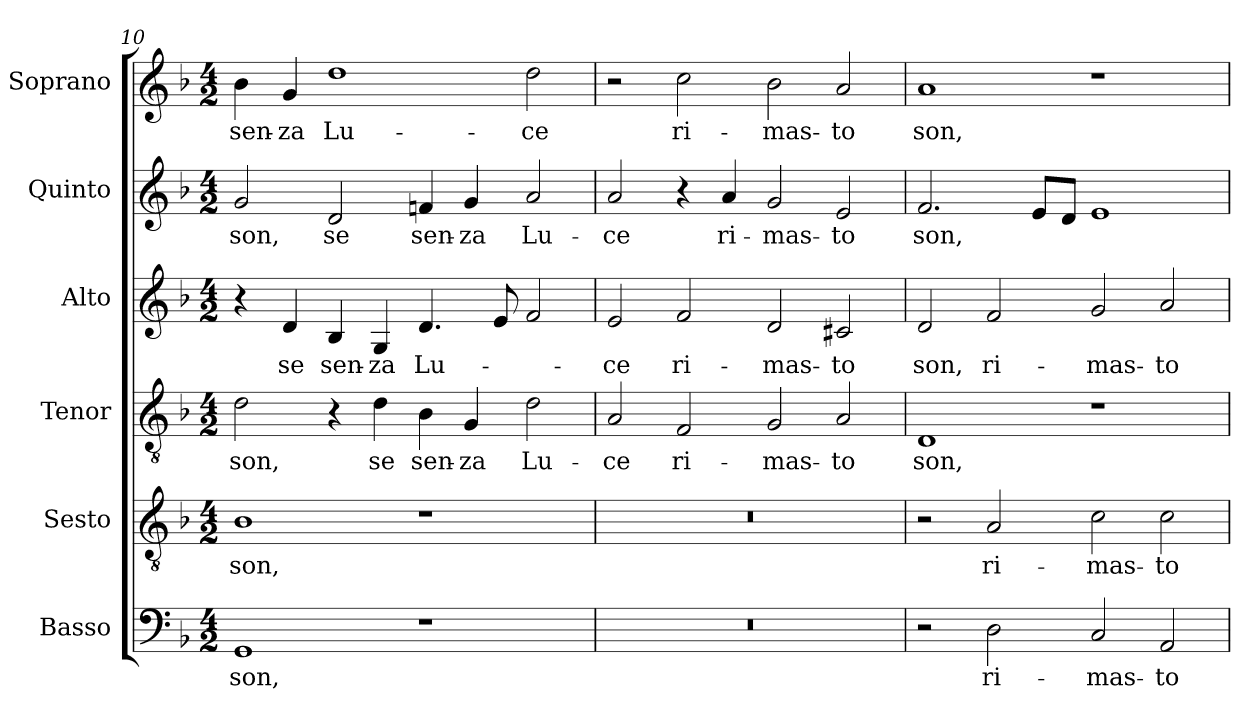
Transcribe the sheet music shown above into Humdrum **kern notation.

**kern	**text	**kern	**text	**kern	**text	**kern	**text	**kern	**text	**kern	**text
*part6	*part6	*part5	*part5	*part4	*part4	*part3	*part3	*part2	*part2	*part1	*part1
*staff6	*staff6	*staff5	*staff5	*staff4	*staff4	*staff3	*staff3	*staff2	*staff2	*staff1	*staff1
*I"Basso	*	*I"Sesto	*	*I"Tenor	*	*I"Alto	*	*I"Quinto	*	*I"Soprano	*
*	*	*I'T.	*	*I'T.	*	*I'A.	*	*	*	*I'Sop.	*
*clefF4	*	*clefGv2	*	*clefGv2	*	*clefG2	*	*clefG2	*	*clefG2	*
*	*	*ITrd7c12	*	*ITrd7c12	*	*	*	*	*	*	*
*k[b-]	*	*k[b-]	*	*k[b-]	*	*k[b-]	*	*k[b-]	*	*k[b-]	*
*F:	*	*F:	*	*F:	*	*F:	*	*F:	*	*F:	*
*M4/2	*	*M4/2	*	*M4/2	*	*M4/2	*	*M4/2	*	*M4/2	*
=10	=10	=10	=10	=10	=10	=10	=10	=10	=10	=10	=10
!	!LO:LY:b:color=#000000	!	!	!	!	!	!	!	!	!	!
!	!	!	!LO:LY:b:color=#000000	!	!	!	!	!	!	!	!
!	!	!	!	!	!LO:LY:b:color=#000000	!	!	!	!	!	!
!	!	!	!	!	!	!	!	!	!LO:LY:b:color=#000000	!	!
!	!	!	!	!	!	!	!	!	!	!	!LO:LY:b:color=#000000
1GGi	son,	1BB-i	son,	2Di\	son,	4r	.	2gi/	son,	4b-i\	sen-
!	!	!	!	!	!	!	!LO:LY:b:color=#000000	!	!	!	!
!	!	!	!	!	!	!	!	!	!	!	!LO:LY:b:color=#000000
.	.	.	.	.	.	4di/	se	.	.	4gi/	-za
!	!	!	!	!	!	!	!LO:LY:b:color=#000000	!	!	!	!
!	!	!	!	!	!	!	!	!	!LO:LY:b:color=#000000	!	!
!	!	!	!	!	!	!	!	!	!	!	!LO:LY:b:color=#000000
.	.	.	.	4r	.	4B-i/	sen-	2di/	se	1ddi	Lu-
!	!	!	!	!	!LO:LY:b:color=#000000	!	!	!	!	!	!
!	!	!	!	!	!	!	!LO:LY:b:color=#000000	!	!	!	!
.	.	.	.	4Di\	se	4Gi/	-za	.	.	.	.
!	!	!	!	!	!LO:LY:b:color=#000000	!	!	!	!	!	!
!	!	!	!	!	!	!	!LO:LY:b:color=#000000	!	!	!	!
!	!	!	!	!	!	!	!	!	!LO:LY:b:color=#000000	!	!
1r	.	1r	.	4BB-i\	sen-	4.di/	Lu-	4fni/	sen-	.	.
!	!	!	!	!	!LO:LY:b:color=#000000	!	!	!	!	!	!
!	!	!	!	!	!	!	!	!	!LO:LY:b:color=#000000	!	!
.	.	.	.	4GGi/	-za	.	.	4gi/	-za	.	.
.	.	.	.	.	.	8ei/	.	.	.	.	.
!	!	!	!	!	!LO:LY:b:color=#000000	!	!	!	!	!	!
!	!	!	!	!	!	!	!	!	!LO:LY:b:color=#000000	!	!
!	!	!	!	!	!	!	!	!	!	!	!LO:LY:b:color=#000000
.	.	.	.	2Di\	Lu-	2fi/	.	2ai/	Lu-	2ddi\	-ce
=11	=11	=11	=11	=11	=11	=11	=11	=11	=11	=11	=11
!LO:N:vis=1	!	!LO:N:vis=1	!	!	!	!	!	!	!	!	!
!	!	!	!	!	!LO:LY:b:color=#000000	!	!	!	!	!	!
!	!	!	!	!	!	!	!LO:LY:b:color=#000000	!	!	!	!
!	!	!	!	!	!	!	!	!	!LO:LY:b:color=#000000	!	!
0r	.	0r	.	2AAi/	-ce	2ei/	-ce	2ai/	-ce	2r	.
!	!	!	!	!	!LO:LY:b:color=#000000	!	!	!	!	!	!
!	!	!	!	!	!	!	!LO:LY:b:color=#000000	!	!	!	!
!	!	!	!	!	!	!	!	!	!	!	!LO:LY:b:color=#000000
.	.	.	.	2FFi/	ri-	2fi/	ri-	4r	.	2cci\	ri-
!	!	!	!	!	!	!	!	!	!LO:LY:b:color=#000000	!	!
.	.	.	.	.	.	.	.	4ai/	ri-	.	.
!	!	!	!	!	!LO:LY:b:color=#000000	!	!	!	!	!	!
!	!	!	!	!	!	!	!LO:LY:b:color=#000000	!	!	!	!
!	!	!	!	!	!	!	!	!	!LO:LY:b:color=#000000	!	!
!	!	!	!	!	!	!	!	!	!	!	!LO:LY:b:color=#000000
.	.	.	.	2GGi/	-mas-	2di/	-mas-	2gi/	-mas-	2b-i\	-mas-
!	!	!	!	!	!LO:LY:b:color=#000000	!	!	!	!	!	!
!	!	!	!	!	!	!	!LO:LY:b:color=#000000	!	!	!	!
!	!	!	!	!	!	!	!	!	!LO:LY:b:color=#000000	!	!
!	!	!	!	!	!	!	!	!	!	!	!LO:LY:b:color=#000000
.	.	.	.	2AAi/	-to	2c#Xi/	-to	2ei/	-to	2ai/	-to
!!LO:PB:g=z
=12	=12	=12	=12	=12	=12	=12	=12	=12	=12	=12	=12
!	!	!	!	!	!LO:LY:b:color=#000000	!	!	!	!	!	!
!	!	!	!	!	!	!	!LO:LY:b:color=#000000	!	!	!	!
!	!	!	!	!	!	!	!	!	!LO:LY:b:color=#000000	!	!
!	!	!	!	!	!	!	!	!	!	!	!LO:LY:b:color=#000000
2r	.	2r	.	1DDi	son,	2di/	son,	2.fi/	son,	1ai	son,
!	!LO:LY:b:color=#000000	!	!	!	!	!	!	!	!	!	!
!	!	!	!LO:LY:b:color=#000000	!	!	!	!	!	!	!	!
!	!	!	!	!	!	!	!LO:LY:b:color=#000000	!	!	!	!
2Di\	ri-	2AAi/	ri-	.	.	2fi/	ri-	.	.	.	.
.	.	.	.	.	.	.	.	8ei/L	.	.	.
.	.	.	.	.	.	.	.	8di/J	.	.	.
!	!LO:LY:b:color=#000000	!	!	!	!	!	!	!	!	!	!
!	!	!	!LO:LY:b:color=#000000	!	!	!	!	!	!	!	!
!	!	!	!	!	!	!	!LO:LY:b:color=#000000	!	!	!	!
2Ci/	-mas-	2Ci\	-mas-	1r	.	2gi/	-mas-	1ei	.	1r	.
!	!LO:LY:b:color=#000000	!	!	!	!	!	!	!	!	!	!
!	!	!	!LO:LY:b:color=#000000	!	!	!	!	!	!	!	!
!	!	!	!	!	!	!	!LO:LY:b:color=#000000	!	!	!	!
2AAi/	-to	2Ci\	-to	.	.	2ai/	-to	.	.	.	.
=	=	=	=	=	=	=	=	=	=	=	=
*-	*-	*-	*-	*-	*-	*-	*-	*-	*-	*-	*-
